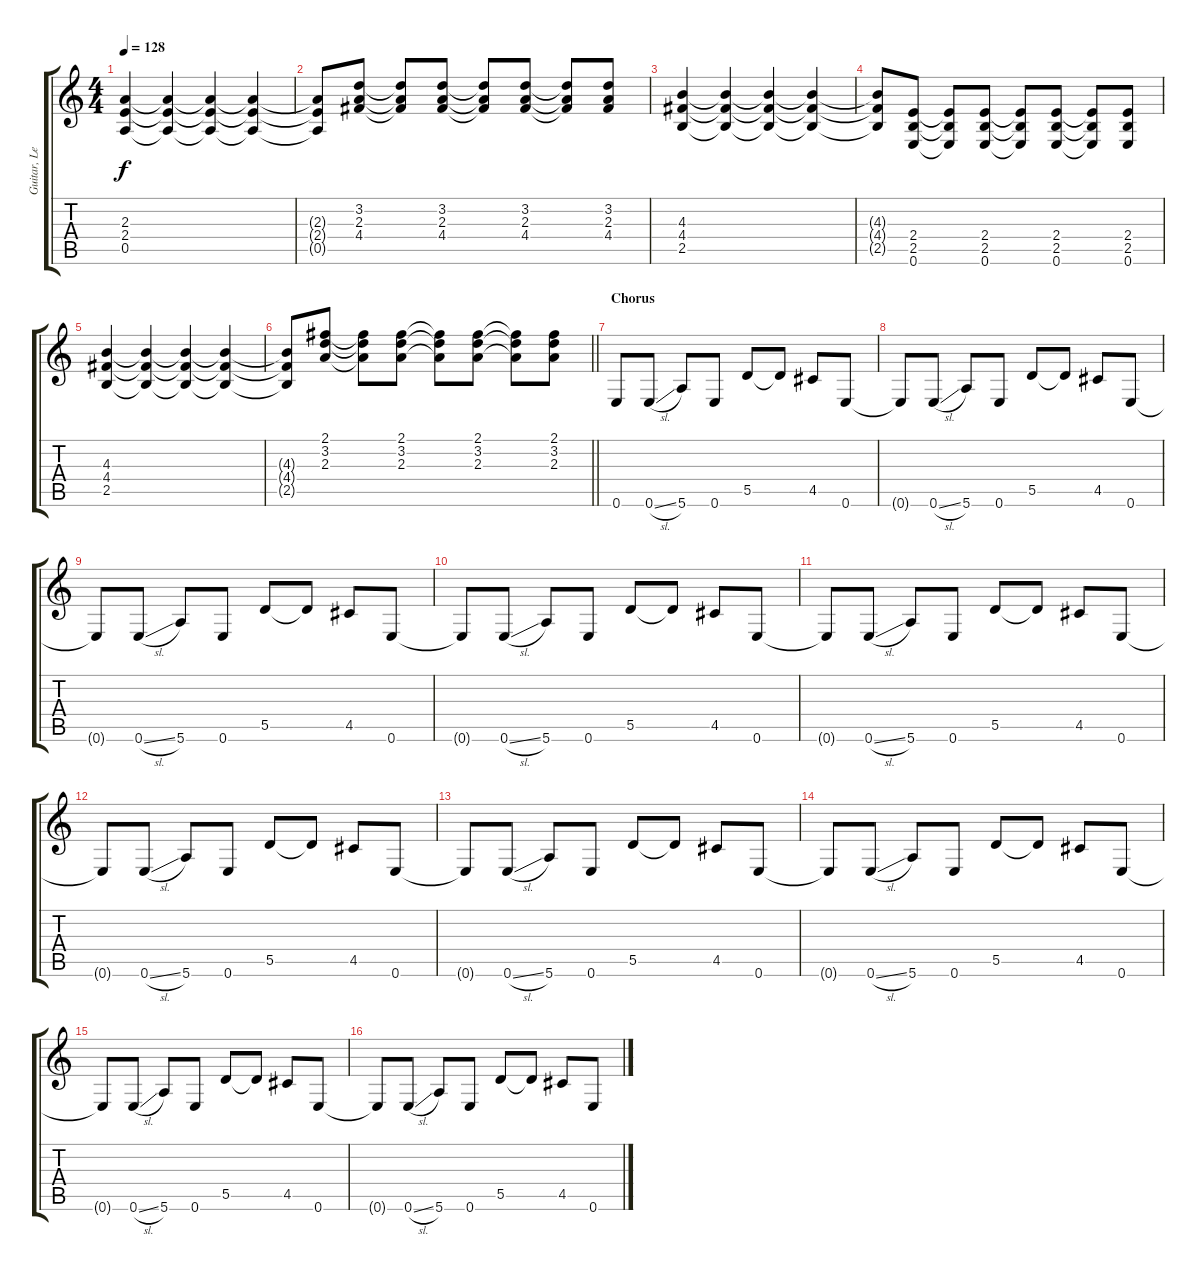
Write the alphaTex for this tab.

\track ("Guitar, Lead" "Guitar, Le") {instrument overdrivenguitar}
\staff {score tabs}
\tuning (E4 B3 G3 D3 A2 E2) {hide}
\ts (4 4)
\tempo 128
\clef g2
\ks c
(2.3 2.4 0.5).4{dy f} (2.3{t} 2.4{t} 0.5{t}).4 (2.3{t} 2.4{t} 0.5{t}).4 (2.3{t} 2.4{t} 0.5{t}).4 |
(2.3{t} 2.4{t} 0.5{t}).8 (3.2 2.3 4.4).8 (3.2{t} 2.3{t} 4.4{t}).8 (3.2 2.3 4.4).8 (3.2{t} 2.3{t} 4.4{t}).8 (3.2 2.3 4.4).8 (3.2{t} 2.3{t} 4.4{t}).8 (3.2 2.3 4.4).8 |
(4.3 4.4 2.5).4 (4.3{t} 4.4{t} 2.5{t}).4 (4.3{t} 4.4{t} 2.5{t}).4 (4.3{t} 4.4{t} 2.5{t}).4 |
(4.3{t} 4.4{t} 2.5{t}).8 (2.4 2.5 0.6).8 (2.4{t} 2.5{t} 0.6{t}).8 (2.4 2.5 0.6).8 (2.4{t} 2.5{t} 0.6{t}).8 (2.4 2.5 0.6).8 (2.4{t} 2.5{t} 0.6{t}).8 (2.4 2.5 0.6).8 |
(4.3 4.4 2.5).4 (4.3{t} 4.4{t} 2.5{t}).4 (4.3{t} 4.4{t} 2.5{t}).4 (4.3{t} 4.4{t} 2.5{t}).4 |
\barLineRight lightlight
(4.3{t} 4.4{t} 2.5{t}).8 (2.1 3.2 2.3).8 (2.1{t} 3.2{t} 2.3{t}).8 (2.1 3.2 2.3).8 (2.1{t} 3.2{t} 2.3{t}).8 (2.1 3.2 2.3).8 (2.1{t} 3.2{t} 2.3{t}).8 (2.1 3.2 2.3).8 |
\section ("" "Chorus")
0.6.8 0.6{sl}.8 5.6.8 0.6.8 5.5.8 5.5{t}.8 4.5.8 0.6.8 |
0.6{t}.8 0.6{sl}.8 5.6.8 0.6.8 5.5.8 5.5{t}.8 4.5.8 0.6.8 |
0.6{t}.8 0.6{sl}.8 5.6.8 0.6.8 5.5.8 5.5{t}.8 4.5.8 0.6.8 |
0.6{t}.8 0.6{sl}.8 5.6.8 0.6.8 5.5.8 5.5{t}.8 4.5.8 0.6.8 |
0.6{t}.8 0.6{sl}.8 5.6.8 0.6.8 5.5.8 5.5{t}.8 4.5.8 0.6.8 |
0.6{t}.8 0.6{sl}.8 5.6.8 0.6.8 5.5.8 5.5{t}.8 4.5.8 0.6.8 |
0.6{t}.8 0.6{sl}.8 5.6.8 0.6.8 5.5.8 5.5{t}.8 4.5.8 0.6.8 |
0.6{t}.8 0.6{sl}.8 5.6.8 0.6.8 5.5.8 5.5{t}.8 4.5.8 0.6.8 |
0.6{t}.8 0.6{sl}.8 5.6.8 0.6.8 5.5.8 5.5{t}.8 4.5.8 0.6.8 |
0.6{t}.8 0.6{sl}.8 5.6.8 0.6.8 5.5.8 5.5{t}.8 4.5.8 0.6.8
